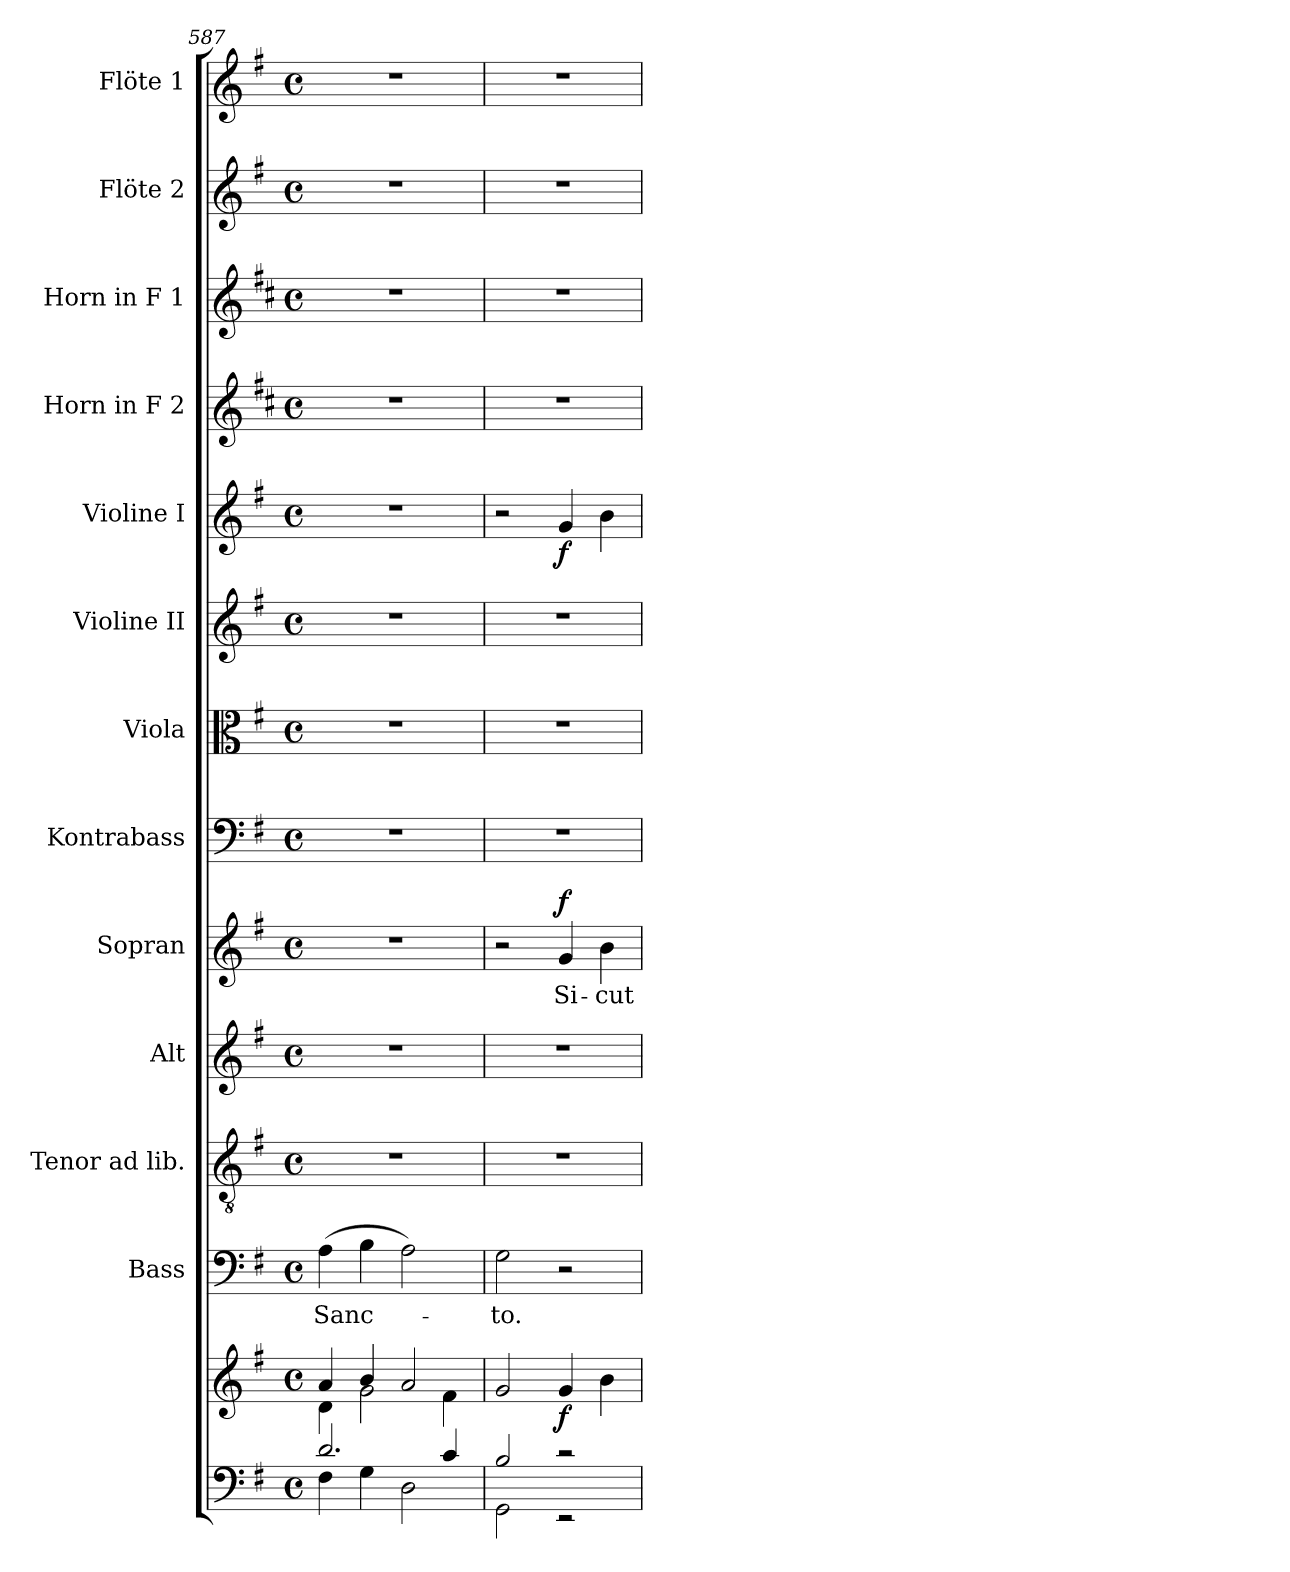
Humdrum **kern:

**kern	**kern	**dynam	**kern	**text	**kern	**kern	**kern	**text	**dynam	**kern	**kern	**kern	**kern	**dynam	**kern	**kern	**kern	**kern
*part13	*part13	*part13	*part12	*part12	*part11	*part10	*part9	*part9	*part9	*part8	*part7	*part6	*part5	*part5	*part4	*part3	*part2	*part1
*staff14	*staff13	*staff13/14	*staff12	*staff12	*staff11	*staff10	*staff9	*staff9	*staff9	*staff8	*staff7	*staff6	*staff5	*staff5	*staff4	*staff3	*staff2	*staff1
*	*	*	*I"Bass	*	*I"Tenor ad lib.	*I"Alt	*I"Sopran	*	*	*I"Kontrabass	*I"Viola	*I"Violine II	*I"Violine I	*	*I"Horn in F 2	*I"Horn in F 1	*I"Flöte 2	*I"Flöte 1
*	*	*	*I'B.	*	*I'T.	*I'A.	*I'S.	*	*	*I'Kb.	*I'Vla.	*I'Vl. II	*I'Vl. I	*	*	*	*I'Fl. 2	*I'Fl. 1
*clefF4	*clefG2	*	*clefF4	*	*clefGv2	*clefG2	*clefG2	*	*	*clefF4	*clefC3	*clefG2	*clefG2	*	*clefG2	*clefG2	*clefG2	*clefG2
*	*	*	*	*	*	*	*	*	*	*ITrd7c12	*	*	*	*	*ITrd4c7	*ITrd4c7	*	*
*k[f#]	*k[f#]	*	*k[f#]	*	*k[f#]	*k[f#]	*k[f#]	*	*	*k[f#]	*k[f#]	*k[f#]	*k[f#]	*	*k[f#]	*k[f#]	*k[f#]	*k[f#]
*G:	*G:	*	*G:	*	*G:	*G:	*G:	*	*	*G:	*G:	*G:	*G:	*	*G:	*G:	*G:	*G:
*M4/4	*M4/4	*	*M4/4	*	*M4/4	*M4/4	*M4/4	*	*	*M4/4	*M4/4	*M4/4	*M4/4	*	*M4/4	*M4/4	*M4/4	*M4/4
*met(c)	*met(c)	*	*met(c)	*	*met(c)	*met(c)	*met(c)	*	*	*met(c)	*met(c)	*met(c)	*met(c)	*	*met(c)	*met(c)	*met(c)	*met(c)
=587	=587	=587	=587	=587	=587	=587	=587	=587	=587	=587	=587	=587	=587	=587	=587	=587	=587	=587
*^	*^	*	*	*	*	*	*	*	*	*	*	*	*	*	*	*	*	*
!	!	!	!	!	!	!LO:LY:b	!	!	!	!	!	!	!	!	!	!	!	!	!	!
2.d/	4F#\	4a/	4d\	.	(>4A\	Sanc-	1r	1r	1r	.	.	1r	1r	1r	1r	.	1r	1r	1r	1r
.	4G\	4b/	2g\	.	4B\	.	.	.	.	.	.	.	.	.	.	.	.	.	.	.
.	2D\	2a/	.	.	2A\)	.	.	.	.	.	.	.	.	.	.	.	.	.	.	.
4c/	.	.	4f#\	.	.	.	.	.	.	.	.	.	.	.	.	.	.	.	.	.
=588	=588	=588	=588	=588	=588	=588	=588	=588	=588	=588	=588	=588	=588	=588	=588	=588	=588	=588	=588	=588
!	!	!	!	!	!	!LO:LY:b	!	!	!	!	!	!	!	!	!	!	!	!	!	!
*	*	*v	*v	*	*	*	*	*	*	*	*	*	*	*	*	*	*	*	*	*
2B/	2GG\	2g/	.	2G\	-to.	1r	1r	2r	.	.	1r	1r	1r	2r	.	1r	1r	1r	1r
!	!	!	!LO:DY:b	!	!	!	!	!	!LO:LY:b	!LO:DY:a	!	!	!	!	!LO:DY:b	!	!	!	!
2r	2r	4g/	f	2r	.	.	.	4g/	Si-	f	.	.	.	4g/	f	.	.	.	.
!	!	!	!	!	!	!	!	!	!LO:LY:b	!	!	!	!	!	!	!	!	!	!
.	.	4b\	.	.	.	.	.	4b\	-cut	.	.	.	.	4b\	.	.	.	.	.
*v	*v	*	*	*	*	*	*	*	*	*	*	*	*	*	*	*	*	*	*
=	=	=	=	=	=	=	=	=	=	=	=	=	=	=	=	=	=	=
*-	*-	*-	*-	*-	*-	*-	*-	*-	*-	*-	*-	*-	*-	*-	*-	*-	*-	*-
